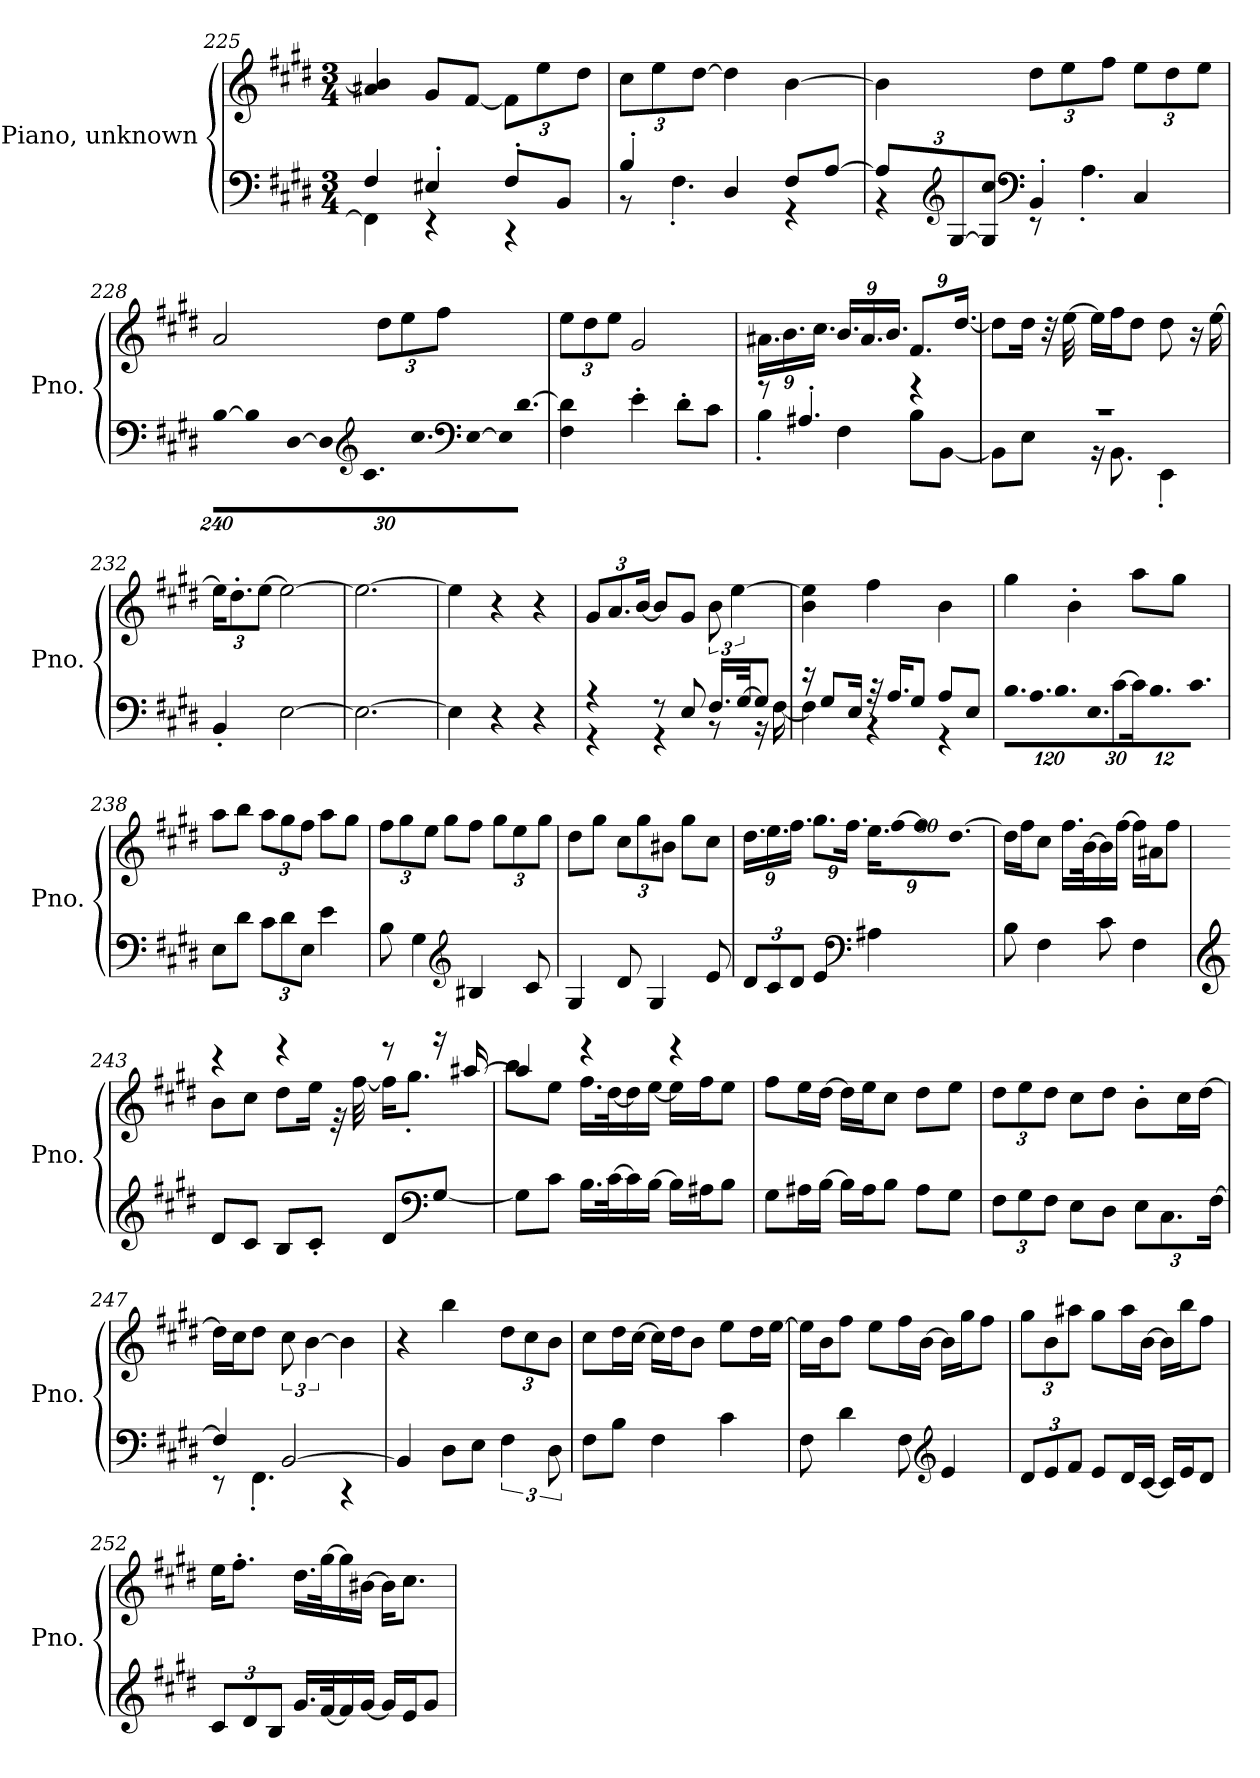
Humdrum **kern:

**kern	**kern
*part1	*part1
*staff2	*staff1
*I"Piano, unknown	*
*I'Pno.	*
*clefF4	*clefG2
*k[f#c#g#d#]	*k[f#c#g#d#]
*M3/4	*M3/4
=225	=225
*^	*
4F#/	4FF#\]	4a#X/ 4b/]
4E#X'/	4r	8g#/L
.	.	[8f#/J
*	*	*Xbrackettup
8F#'/L	4r	12f#\L]
.	.	12ee\
8BB/J	.	.
.	.	12dd#\J
=226	=226	=226
4B'/	8r	12cc#\L
.	.	12ee\
.	4.F#'\	.
.	.	[12dd#\J
4D#/	.	4dd#\]
8F#/L	4r	[4b\
[8A/J	.	.
=227	=227	=227
*Xbrackettup	*	*
12A/L]	4r	4b\]
*clefG2	*	*
[12G#/	.	.
12G#/] 12cc#/J	.	.
*clefF4	*	*
4BB'/	8r	12dd#\L
.	.	12ee\
.	4.A'\	.
.	.	12ff#\J
4C#/	.	12ee\L
.	.	12dd#\
.	.	12ee\J
*v	*v	*
!!LO:LB:g=z
=228	=228
!LO:N:vis=8	!
[960%137B\L	2a/
!LO:N:vis=64	!
960%17B\KKK]	.
1920ryy	.
!LO:N:vis=8	!
[960%137D#\	.
!LO:N:vis=64	!
960%17D#\KKL]	.
*clefG2	*
!LO:N:vis=16.	!
960%103c#\	.
!LO:N:vis=32.	!
1920%103cc#\JK	.
*clefF4	*
!LO:N:vis=8	!
[960%137E\	.
.	12dd#\L
.	12ee\
!LO:N:vis=64	!
960%17E\KKL]	.
!LO:N:vis=16.	!
[960%103d#\JJ	.
.	12ff#\J
=229	=229
4F#\ 4d#\]	12ee\L
.	12dd#\
.	12ee\J
4e'\	2g#/
8d#'\L	.
8c#\J	.
=230	=230
*^	*
8r	4B'\	18.a#X\LL
.	.	18.b\
4.A#X'/	.	.
.	.	18.cc#\JJ
.	4F#\	18.b/LL
.	.	18.a#/
.	.	18.b/JJ
4r	8B\L	9.f#/L
.	[8BB\J	.
.	.	[18.dd#/Jk
!!LO:LB:g=z
=231	=231	=231
2.r	8BB\L]	8dd#\L]
.	8E\J	16dd#\Jk
.	.	32r
.	.	[32ee\
.	16r	16ee\LL]
.	8.BB\	16ff#\J
.	.	8dd#\J
.	4EE'\	8dd#\
.	.	16r
.	.	[16ee\
*v	*v	*
=232	=232
4BB'/	24ee\KL]
.	12.dd#'\
.	[12ee\J
[2E\	2ee\_
=233	=233
2.E\_	2.ee\_
=234	=234
4E\]	4ee\]
4r	4r
4r	4r
=235	=235
*^	*
4r	4r	12g#/L
.	.	12.a/
.	.	[24b/Jk
8r	4r	8b/L]
8E/	.	8g#/J
*	*	*brackettup
16.F#/LL	8r	12b\
.	.	[6ee\
[32G#/JK	.	.
8G#/J]	16r	.
.	[16F#\	.
=236	=236	=236
16r	4F#\]	4b\ 4ee\]
8G#/L	.	.
16E/Jk	.	.
32r	4r	4ff#\
16.A/KL	.	.
8G#/J	.	.
8A/L	4r	4b\
8E/J	.	.
*v	*v	*
!!LO:PB:g=z
=237	=237
!LO:N:vis=16.	!
960%103B\LL	4gg#\
!LO:N:vis=16.	!
960%103A\	.
!LO:N:vis=16.	!
960%103B\	.
.	4b'\
!LO:N:vis=16.	!
960%103E\	.
[240%17c#\	.
192%7c#\]	8aa\L
!LO:N:vis=16.	!
960%103B\	.
.	8gg#\J
!LO:N:vis=16.	!
960%103c#\JJ	.
.	960ryy
=238	=238
8E\L	8aa\L
8d#\J	8bb\J
*	*Xbrackettup
12c#\L	12aa\L
12d#\	12gg#\
12E\J	12ff#\J
4e\	8aa\L
.	8gg#\J
=239	=239
8B\	12ff#\L
.	12gg#\
4G#\	.
.	12ee\J
.	8gg#\L
*clefG2	*
4B#X/	8ff#\J
.	12gg#\L
.	12ee\
8c#/	.
.	12gg#\J
=240	=240
4G#/	8dd#\L
.	8gg#\J
8d#/	12cc#\L
.	12gg#\
4G#/	.
.	12b#X\J
.	8gg#\L
8e/	8cc#\J
!!LO:LB:g=z
=241	=241
12d#/L	18.dd#\LL
12c#/	18.ee\
12d#/J	18.ff#\JJ
4e/	9.gg#\L
.	18.ff#\Jk
*clefF4	*
4A#X\	18.ee\KL
!	!LO:N:vis=8
.	[640%71ff#\
!	!LO:N:vis=64
.	640%9ff#\KLL]
.	[36.dd#\JJJ
=242	=242
8B\	16dd#\LL]
.	16ff#\J
4F#\	8cc#\J
.	16.ff#\LL
.	[32b\K
8c#\	16b\]
.	[16ff#\JJ
4F#\	16ff#\LL]
.	16a#X\J
.	8ff#\J
=243	=243
*clefG2	*
*	*^
8d#/L	4r	8b\L
8c#/J	.	8cc#\J
8B/L	4r	8dd#\L
8c#'/J	.	16ee\Jk
.	.	32r
.	.	[32ff#\
8d#/L	8r	16ff#\KL]
.	.	8.gg#'\J
*clefF4	*	*
[8G#/J	16r	.
.	[16aa#X/	.
!!LO:LB:g=z	!!
=244	=244	=244
8G#\L]	4aa#/]	8bb\L
8c#\J	.	8ee\J
16.B\LL	4r	16.ff#\LL
[32c#\K	.	[32dd#\K
16c#\]	.	16dd#\]
[16B\JJ	.	[16ee\JJ
16B\LL]	4r	16ee\LL]
16A#X\J	.	16ff#\J
8B\J	.	8ee\J
*	*v	*v
=245	=245
8G#\L	8ff#\L
16A#X\L	16ee\L
[16B\JJ	[16dd#\JJ
16B\LL]	16dd#\LL]
16A#\J	16ee\J
8B\J	8cc#\J
8A#\L	8dd#\L
8G#\J	8ee\J
=246	=246
12F#\L	12dd#\L
12G#\	12ee\
12F#\J	12dd#\J
8E\L	8cc#\L
8D#\J	8dd#\J
12E\L	8b'\L
12.C#\	.
.	16cc#\L
.	[16dd#\JJ
[24F#\Jk	.
=247	=247
*^	*
4F#/]	8r	16dd#\LL]
.	.	16cc#\J
.	4.FF#'\	8dd#\J
*	*	*brackettup
[2BB/	.	12cc#\
.	.	[6b\
.	4r	4b\]
*v	*v	*
!!LO:LB:g=z
=248	=248
4BB/]	4r
8D#\L	4bb\
8E\J	.
*brackettup	*Xbrackettup
6F#\	12dd#\L
.	12cc#\
12D#\	12b\J
=249	=249
8F#\L	8cc#\L
8B\J	16dd#\L
.	[16cc#\JJ
4F#\	16cc#\LL]
.	16dd#\J
.	8b\J
4c#\	8ee\L
.	16dd#\L
.	[16ee\JJ
=250	=250
8F#\	16ee\LL]
.	16b\J
4d#\	8ff#\J
.	8ee\L
8F#\	16ff#\L
.	[16b\JJ
*clefG2	*
4e/	16b\LL]
.	16gg#\J
.	8ff#\J
=251	=251
*Xbrackettup	*
12d#/L	12gg#\L
12e/	12b\
12f#/J	12aa#X\J
8e/L	8gg#\L
16d#/L	16aa#\L
[16c#/JJ	[16b\JJ
16c#/LL]	16b\LL]
16e/J	16bb\J
8d#/J	8ff#\J
!!LO:LB:g=z
=252	=252
12c#/L	16ee\KL
.	8.ff#'\J
12d#/	.
12B/J	.
16.g#/LL	16.dd#\LL
[32f#/K	[32gg#\K
16f#/]	16gg#\]
[16g#/JJ	[16b#X\JJ
16g#/LL]	16b#\KL]
16e/J	8.cc#\J
8g#/J	.
=	=
*-	*-
